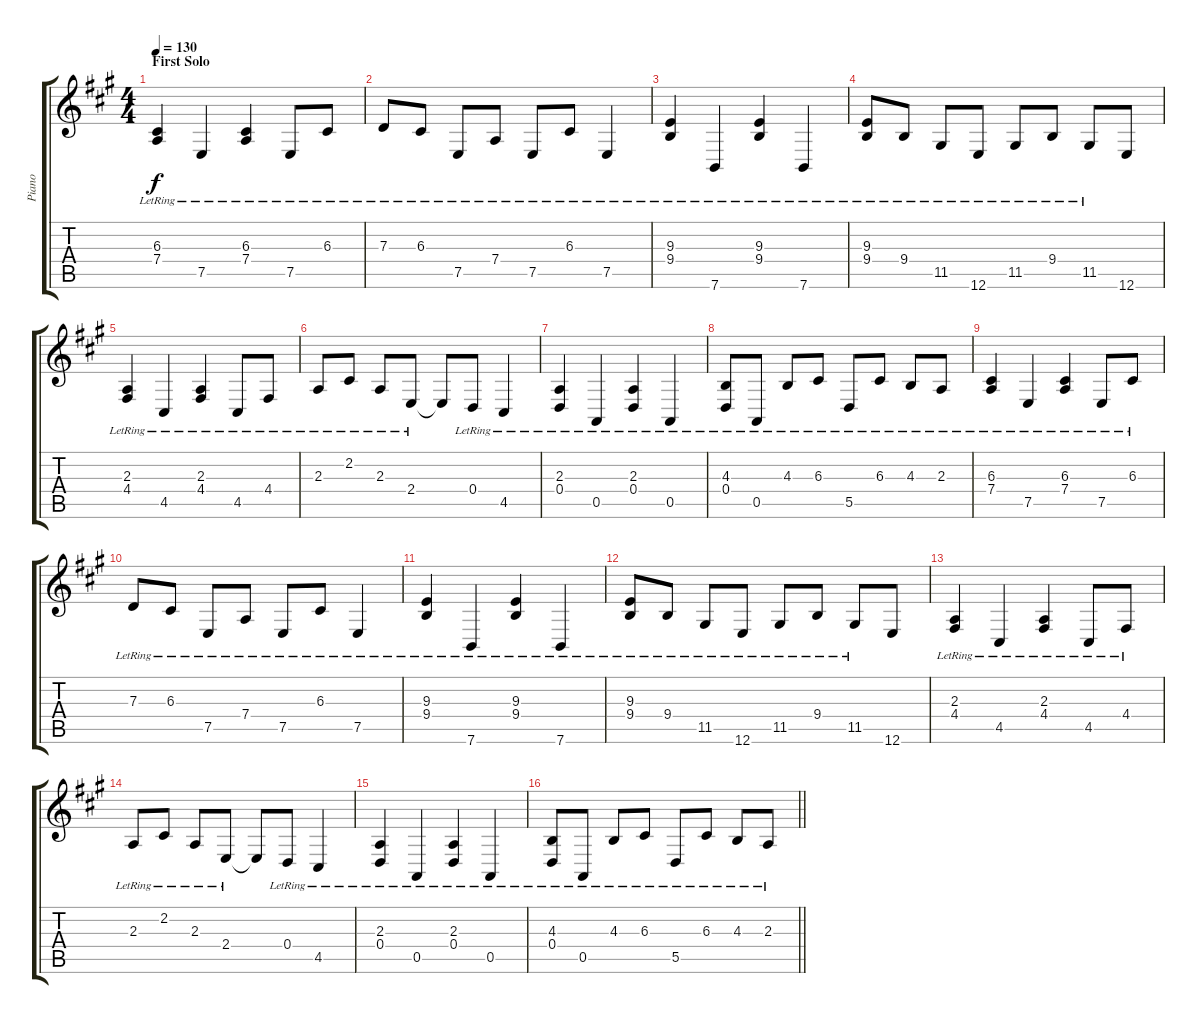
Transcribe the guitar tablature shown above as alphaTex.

\track ("Piano" "Piano") {instrument acousticgrandpiano}
\staff {score tabs}
\tuning (E4 B3 G3 D3 A2 E2) {hide}
\ts (4 4)
\section ("" "First Solo")
\tempo 130
\clef g2
\ks a
(6.3{lr} 7.4{lr}).4{dy f} 7.5{lr}.4 (6.3{lr} 7.4{lr}).4 7.5{lr}.8 6.3{lr}.8 |
7.3{lr}.8 6.3{lr}.8 7.5{lr}.8 7.4{lr}.8 7.5{lr}.8 6.3{lr}.8 7.5{lr}.4 |
(9.3{lr} 9.4{lr}).4 7.6{lr}.4 (9.3{lr} 9.4{lr}).4 7.6{lr}.4 |
(9.3{lr} 9.4{lr}).8 9.4{lr}.8 11.5{lr}.8 12.6{lr}.8 11.5{lr}.8 9.4{lr}.8 11.5{lr}.8 12.6.8 |
(2.3{lr} 4.4{lr}).4 4.5{lr}.4 (2.3{lr} 4.4{lr}).4 4.5{lr}.8 4.4{lr}.8 |
2.3{lr}.8 2.2{lr}.8 2.3{lr}.8 2.4{lr}.8 2.4{t}.8 0.4{lr}.8 4.5{lr}.4 |
(2.3{lr} 0.4{lr}).4 0.5{lr}.4 (2.3{lr} 0.4{lr}).4 0.5{lr}.4 |
(4.3{lr} 0.4{lr}).8 0.5{lr}.8 4.3{lr}.8 6.3{lr}.8 5.5{lr}.8 6.3{lr}.8 4.3{lr}.8 2.3{lr}.8 |
(6.3{lr} 7.4{lr}).4 7.5{lr}.4 (6.3{lr} 7.4{lr}).4 7.5{lr}.8 6.3{lr}.8 |
7.3{lr}.8 6.3{lr}.8 7.5{lr}.8 7.4{lr}.8 7.5{lr}.8 6.3{lr}.8 7.5{lr}.4 |
(9.3{lr} 9.4{lr}).4 7.6{lr}.4 (9.3{lr} 9.4{lr}).4 7.6{lr}.4 |
(9.3{lr} 9.4{lr}).8 9.4{lr}.8 11.5{lr}.8 12.6{lr}.8 11.5{lr}.8 9.4{lr}.8 11.5{lr}.8 12.6.8 |
(2.3{lr} 4.4{lr}).4 4.5{lr}.4 (2.3{lr} 4.4{lr}).4 4.5{lr}.8 4.4{lr}.8 |
2.3{lr}.8 2.2{lr}.8 2.3{lr}.8 2.4{lr}.8 2.4{t}.8 0.4{lr}.8 4.5{lr}.4 |
(2.3{lr} 0.4{lr}).4 0.5{lr}.4 (2.3{lr} 0.4{lr}).4 0.5{lr}.4 |
\barLineRight lightlight
(4.3{lr} 0.4{lr}).8 0.5{lr}.8 4.3{lr}.8 6.3{lr}.8 5.5{lr}.8 6.3{lr}.8 4.3{lr}.8 2.3{lr}.8
